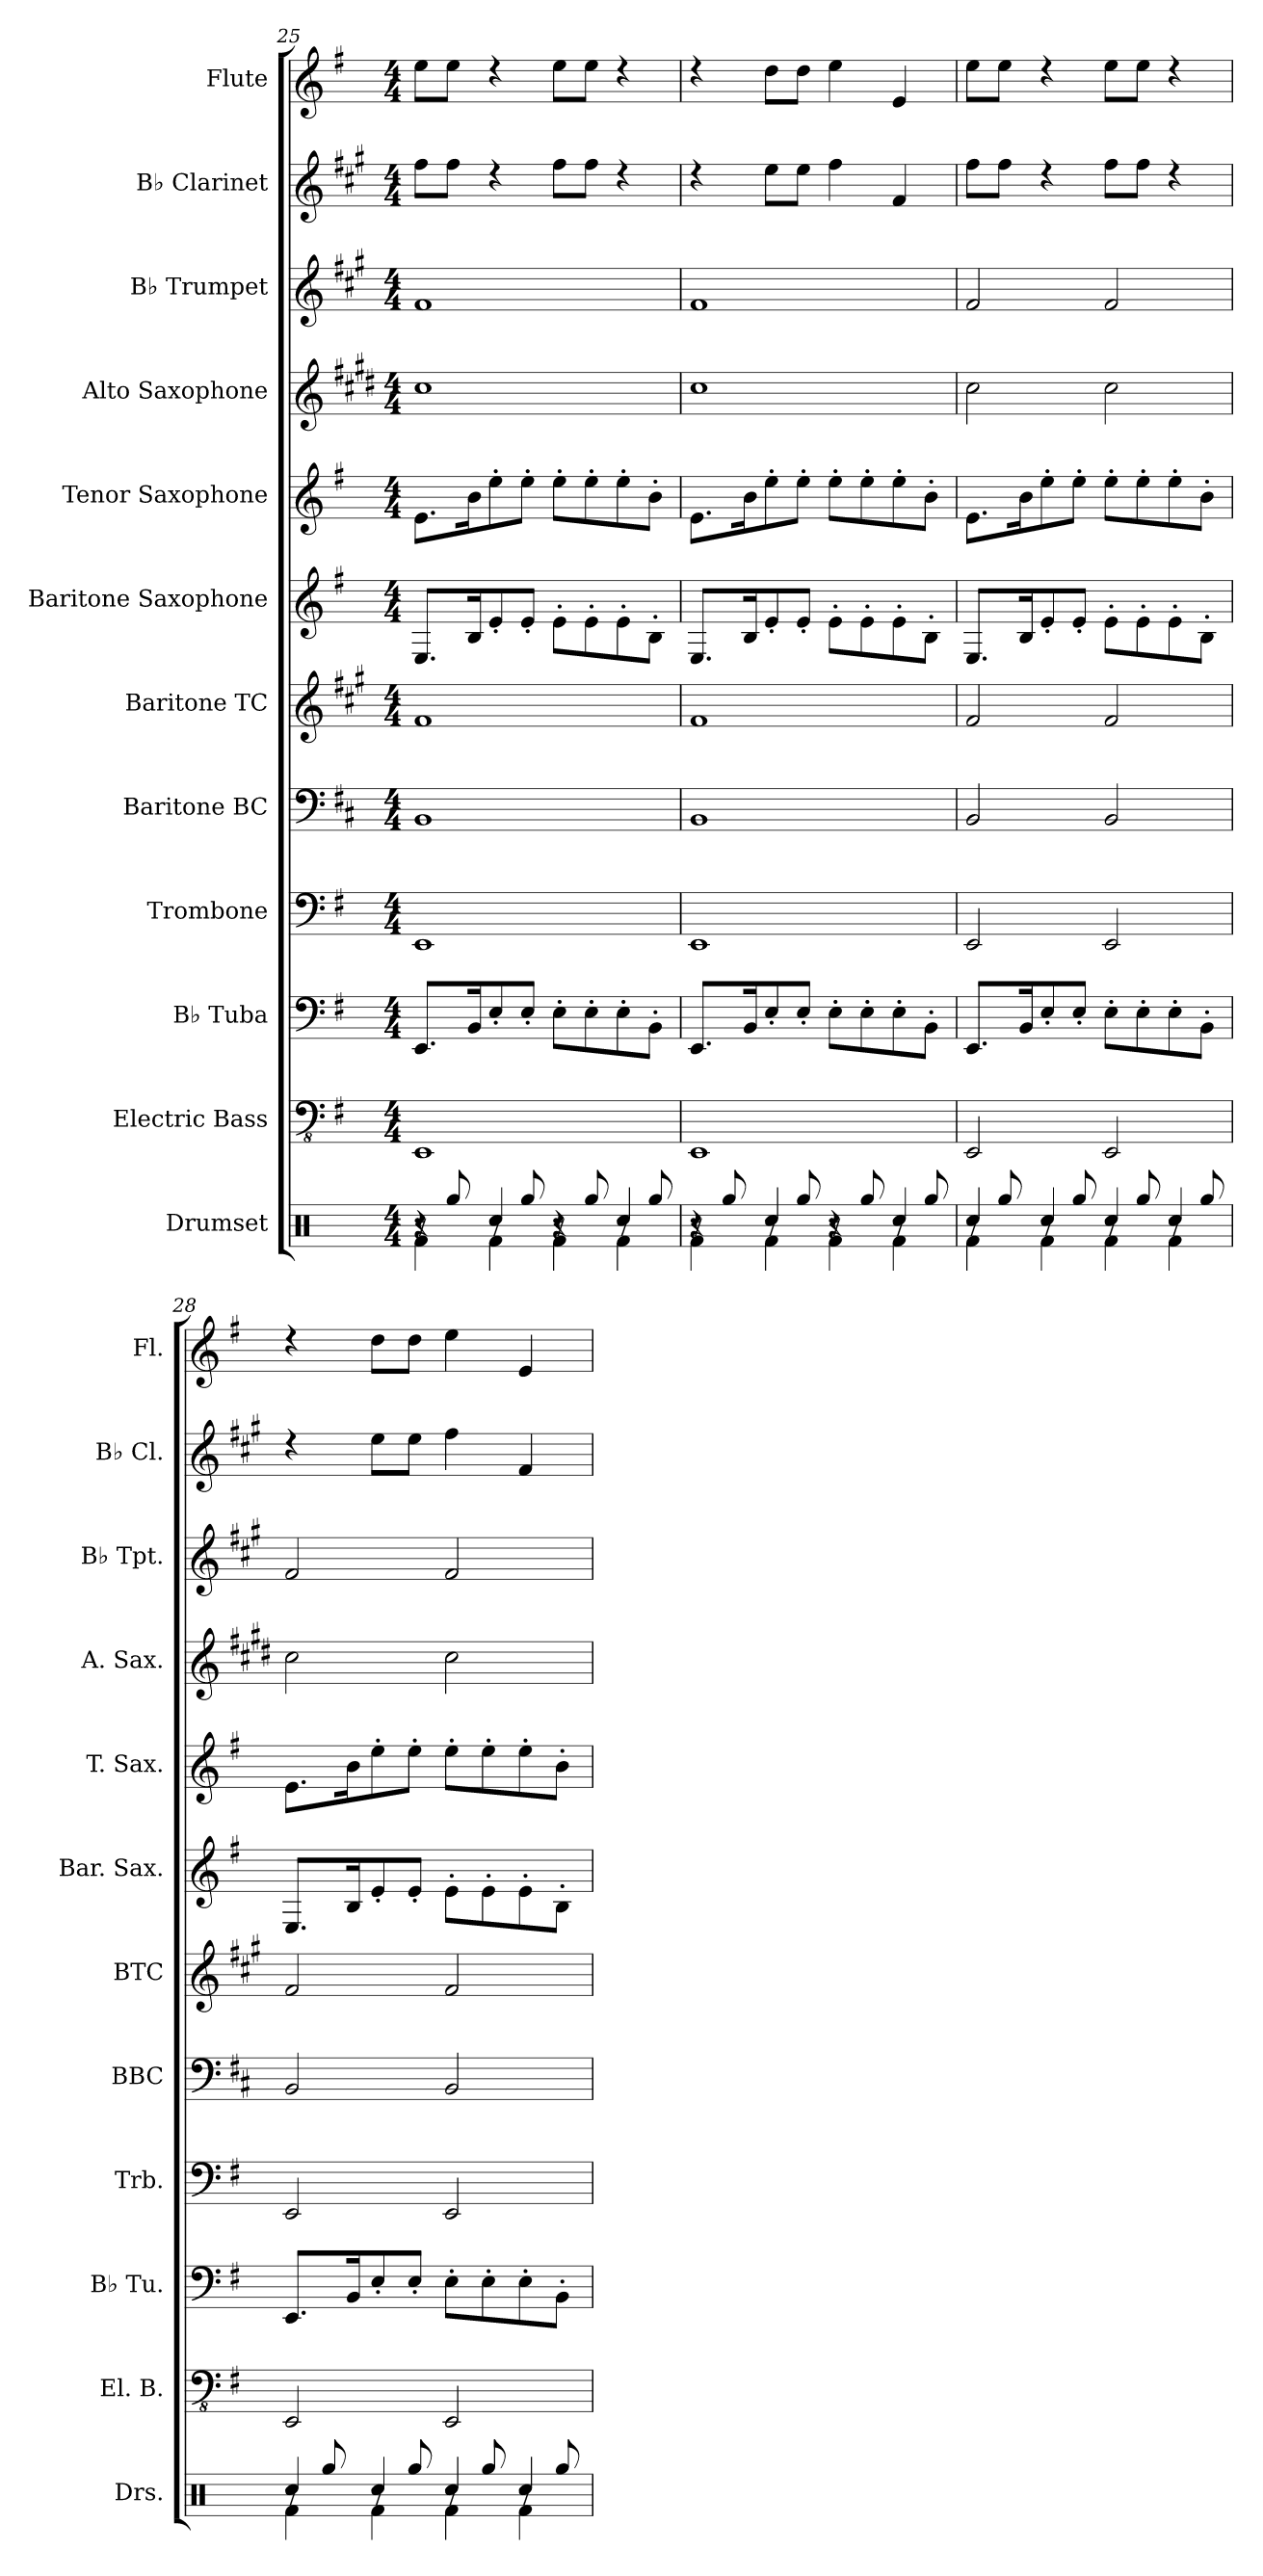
**kern	**kern	**kern	**kern	**kern	**kern	**kern	**kern	**kern	**kern	**kern	**kern
*part12	*part11	*part10	*part9	*part8	*part7	*part6	*part5	*part4	*part3	*part2	*part1
*staff12	*staff11	*staff10	*staff9	*staff8	*staff7	*staff6	*staff5	*staff4	*staff3	*staff2	*staff1
*I"Drumset	*I"Electric Bass	*I"B♭ Tuba	*I"Trombone	*I"Baritone BC	*I"Baritone TC	*I"Baritone Saxophone	*I"Tenor Saxophone	*I"Alto Saxophone	*I"B♭ Trumpet	*I"B♭ Clarinet	*I"Flute
*I'Drs.	*I'El. B.	*I'B♭ Tu.	*I'Trb.	*I'BBC	*I'BTC	*I'Bar. Sax.	*I'T. Sax.	*I'A. Sax.	*I'B♭ Tpt.	*I'B♭ Cl.	*I'Fl.
*clefX	*clefFv4	*clefF4	*clefF4	*clefF4	*clefG2	*clefG2	*clefG2	*clefG2	*clefG2	*clefG2	*clefG2
*	*	*	*	*ITrd4c7	*ITrd1c2	*ITrd12c21	*ITrd8c14	*ITrd5c9	*ITrd1c2	*ITrd1c2	*
*k[]	*k[f#]	*k[f#]	*k[f#]	*k[f#]	*k[f#]	*k[f#]	*k[f#]	*k[f#]	*k[f#]	*k[f#]	*k[f#]
*	*G:	*G:	*G:	*G:	*G:	*G:	*G:	*G:	*G:	*G:	*G:
*M4/4	*M4/4	*M4/4	*M4/4	*M4/4	*M4/4	*M4/4	*M4/4	*M4/4	*M4/4	*M4/4	*M4/4
=25	=25	=25	=25	=25	=25	=25	=25	=25	=25	=25	=25
*^	*	*	*	*	*	*	*	*	*	*	*
*	*^	*	*	*	*	*	*	*	*	*	*	*
8r	4Rf\	4r	1EEE	8.EE/L	1EE	1EE	1e	8.EE/L	8.E\L	1e	1e	8ee\L	8ee\L
8Rgg/	.	.	.	.	.	.	.	.	.	.	.	8ee\J	8ee\J
.	.	.	.	16BB/K	.	.	.	16BB/K	16B\K	.	.	.	.
8r	4Rf\	4Rcc/	.	8E'/	.	.	.	8E'/	8e'\	.	.	4rdd	4rdd
8Rgg/	.	.	.	8E'/J	.	.	.	8E'/J	8e'\J	.	.	.	.
8r	4Rf\	4r	.	8E'\L	.	.	.	8E'\L	8e'\L	.	.	8ee\L	8ee\L
8Rgg/	.	.	.	8E'\	.	.	.	8E'\	8e'\	.	.	8ee\J	8ee\J
8r	4Rf\	4Rcc/	.	8E'\	.	.	.	8E'\	8e'\	.	.	4rdd	4rdd
8Rgg/	.	.	.	8BB'\J	.	.	.	8BB'\J	8B'\J	.	.	.	.
=26	=26	=26	=26	=26	=26	=26	=26	=26	=26	=26	=26	=26	=26
8r	4Rf\	4r	1EEE	8.EE/L	1EE	1EE	1e	8.EE/L	8.E\L	1e	1e	4rdd	4rdd
8Rgg/	.	.	.	.	.	.	.	.	.	.	.	.	.
.	.	.	.	16BB/K	.	.	.	16BB/K	16B\K	.	.	.	.
8r	4Rf\	4Rcc/	.	8E'/	.	.	.	8E'/	8e'\	.	.	8dd\L	8dd\L
8Rgg/	.	.	.	8E'/J	.	.	.	8E'/J	8e'\J	.	.	8dd\J	8dd\J
8r	4Rf\	4r	.	8E'\L	.	.	.	8E'\L	8e'\L	.	.	4ee\	4ee\
8Rgg/	.	.	.	8E'\	.	.	.	8E'\	8e'\	.	.	.	.
8r	4Rf\	4Rcc/	.	8E'\	.	.	.	8E'\	8e'\	.	.	4e/	4e/
8Rgg/	.	.	.	8BB'\J	.	.	.	8BB'\J	8B'\J	.	.	.	.
!!LO:PB:g=z
=27	=27	=27	=27	=27	=27	=27	=27	=27	=27	=27	=27	=27	=27
8r	4Rf\	4Rcc/	2EEE/	8.EE/L	2EE/	2EE/	2e/	8.EE/L	8.E\L	2e\	2e/	8ee\L	8ee\L
8Rgg/	.	.	.	.	.	.	.	.	.	.	.	8ee\J	8ee\J
.	.	.	.	16BB/K	.	.	.	16BB/K	16B\K	.	.	.	.
8r	4Rf\	4Rcc/	.	8E'/	.	.	.	8E'/	8e'\	.	.	4rdd	4rdd
8Rgg/	.	.	.	8E'/J	.	.	.	8E'/J	8e'\J	.	.	.	.
8r	4Rf\	4Rcc/	2EEE/	8E'\L	2EE/	2EE/	2e/	8E'\L	8e'\L	2e\	2e/	8ee\L	8ee\L
8Rgg/	.	.	.	8E'\	.	.	.	8E'\	8e'\	.	.	8ee\J	8ee\J
8r	4Rf\	4Rcc/	.	8E'\	.	.	.	8E'\	8e'\	.	.	4rdd	4rdd
8Rgg/	.	.	.	8BB'\J	.	.	.	8BB'\J	8B'\J	.	.	.	.
=28	=28	=28	=28	=28	=28	=28	=28	=28	=28	=28	=28	=28	=28
8r	4Rf\	4Rcc/	2EEE/	8.EE/L	2EE/	2EE/	2e/	8.EE/L	8.E\L	2e\	2e/	4rdd	4rdd
8Rgg/	.	.	.	.	.	.	.	.	.	.	.	.	.
.	.	.	.	16BB/K	.	.	.	16BB/K	16B\K	.	.	.	.
8r	4Rf\	4Rcc/	.	8E'/	.	.	.	8E'/	8e'\	.	.	8dd\L	8dd\L
8Rgg/	.	.	.	8E'/J	.	.	.	8E'/J	8e'\J	.	.	8dd\J	8dd\J
8r	4Rf\	4Rcc/	2EEE/	8E'\L	2EE/	2EE/	2e/	8E'\L	8e'\L	2e\	2e/	4ee\	4ee\
8Rgg/	.	.	.	8E'\	.	.	.	8E'\	8e'\	.	.	.	.
8r	4Rf\	4Rcc/	.	8E'\	.	.	.	8E'\	8e'\	.	.	4e/	4e/
8Rgg/	.	.	.	8BB'\J	.	.	.	8BB'\J	8B'\J	.	.	.	.
*v	*v	*v	*	*	*	*	*	*	*	*	*	*	*
=	=	=	=	=	=	=	=	=	=	=	=
*-	*-	*-	*-	*-	*-	*-	*-	*-	*-	*-	*-
